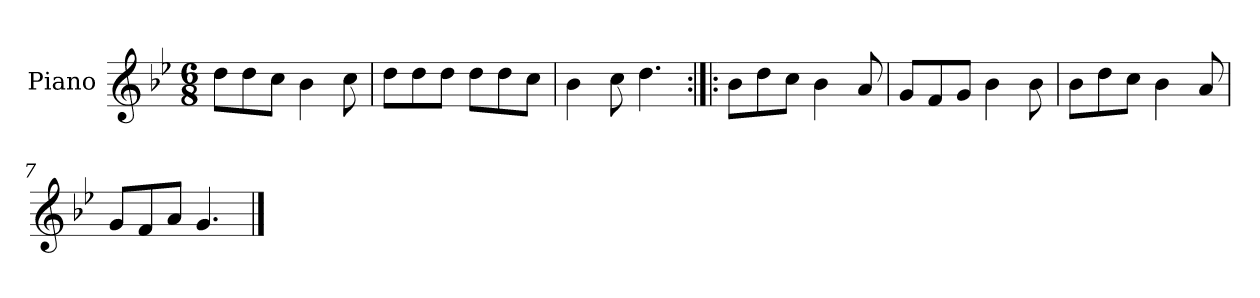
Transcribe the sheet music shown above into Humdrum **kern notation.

**kern
*part1
*staff1
*I"Piano
*I'Pno.
*clefG2
*k[b-e-]
*M6/8
=1
8dd\L
8dd\
8cc\J
4b-\
8cc\
=2
8dd\L
8dd\
8dd\J
8dd\L
8dd\
8cc\J
=3
4b-\
8cc\
4.dd\
=4:|!|:
8b-\L
8dd\
8cc\J
4b-\
8a/
=5
8g/L
8f/
8g/J
4b-\
8b-\
=6
8b-\L
8dd\
8cc\J
4b-\
8a/
=7
8g/L
8f/
8a/J
4.g/
==
*-
